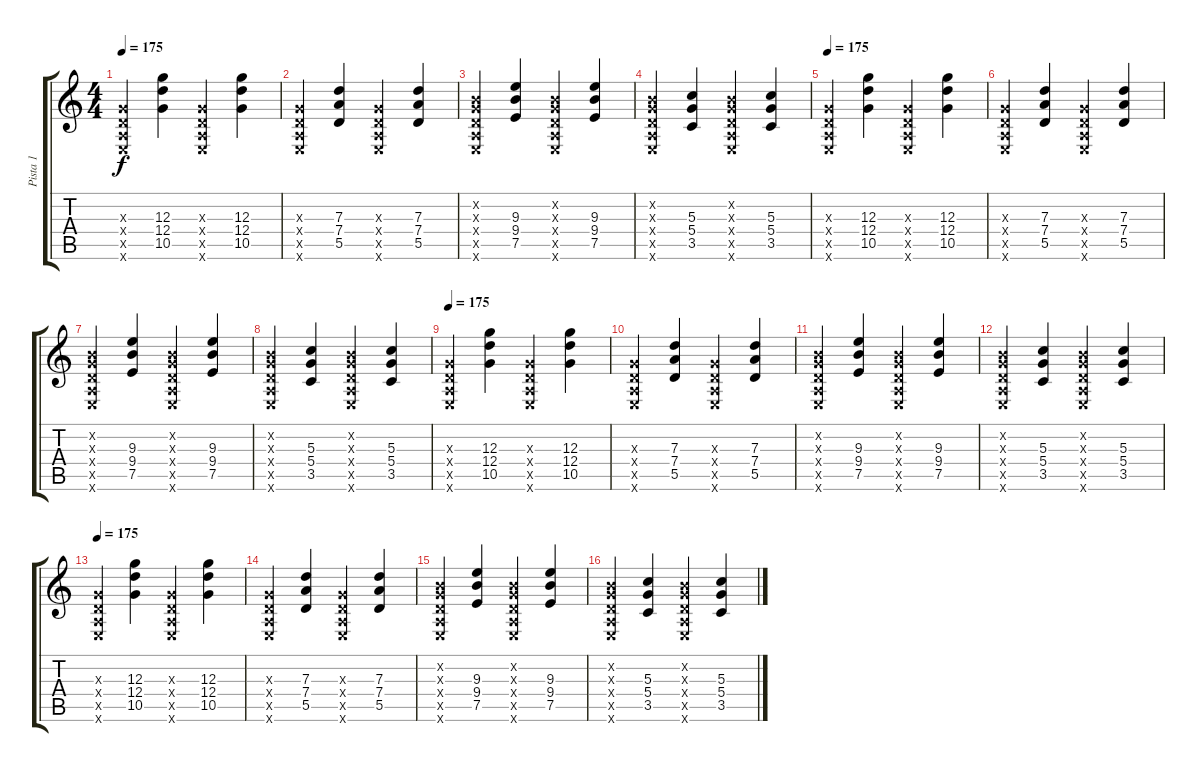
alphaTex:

\track ("Pista 1" "Pista 1") {instrument acousticguitarsteel}
\staff {score tabs}
\tuning (E4 B3 G3 D3 A2 E2) {hide}
\ts (4 4)
\tempo 175
\clef g2
\ks c
(0.3{x} 0.4{x} 0.5{x} 0.6{x}).4{dy f} (12.3 12.4 10.5).4 (0.3{x} 0.4{x} 0.5{x} 0.6{x}).4 (12.3 12.4 10.5).4 |
(0.3{x} 0.4{x} 0.5{x} 0.6{x}).4 (7.3 7.4 5.5).4 (0.3{x} 0.4{x} 0.5{x} 0.6{x}).4 (7.3 7.4 5.5).4 |
(0.2{x} 0.3{x} 0.4{x} 0.5{x} 0.6{x}).4 (9.3 9.4 7.5).4 (0.2{x} 0.3{x} 0.4{x} 0.5{x} 0.6{x}).4 (9.3 9.4 7.5).4 |
(0.2{x} 0.3{x} 0.4{x} 0.5{x} 0.6{x}).4 (5.3 5.4 3.5).4 (0.2{x} 0.3{x} 0.4{x} 0.5{x} 0.6{x}).4 (5.3 5.4 3.5).4 |
\tempo 175
(0.3{x} 0.4{x} 0.5{x} 0.6{x}).4 (12.3 12.4 10.5).4 (0.3{x} 0.4{x} 0.5{x} 0.6{x}).4 (12.3 12.4 10.5).4 |
(0.3{x} 0.4{x} 0.5{x} 0.6{x}).4 (7.3 7.4 5.5).4 (0.3{x} 0.4{x} 0.5{x} 0.6{x}).4 (7.3 7.4 5.5).4 |
(0.2{x} 0.3{x} 0.4{x} 0.5{x} 0.6{x}).4 (9.3 9.4 7.5).4 (0.2{x} 0.3{x} 0.4{x} 0.5{x} 0.6{x}).4 (9.3 9.4 7.5).4 |
(0.2{x} 0.3{x} 0.4{x} 0.5{x} 0.6{x}).4 (5.3 5.4 3.5).4 (0.2{x} 0.3{x} 0.4{x} 0.5{x} 0.6{x}).4 (5.3 5.4 3.5).4 |
\tempo 175
(0.3{x} 0.4{x} 0.5{x} 0.6{x}).4 (12.3 12.4 10.5).4 (0.3{x} 0.4{x} 0.5{x} 0.6{x}).4 (12.3 12.4 10.5).4 |
(0.3{x} 0.4{x} 0.5{x} 0.6{x}).4 (7.3 7.4 5.5).4 (0.3{x} 0.4{x} 0.5{x} 0.6{x}).4 (7.3 7.4 5.5).4 |
(0.2{x} 0.3{x} 0.4{x} 0.5{x} 0.6{x}).4 (9.3 9.4 7.5).4 (0.2{x} 0.3{x} 0.4{x} 0.5{x} 0.6{x}).4 (9.3 9.4 7.5).4 |
(0.2{x} 0.3{x} 0.4{x} 0.5{x} 0.6{x}).4 (5.3 5.4 3.5).4 (0.2{x} 0.3{x} 0.4{x} 0.5{x} 0.6{x}).4 (5.3 5.4 3.5).4 |
\tempo 175
(0.3{x} 0.4{x} 0.5{x} 0.6{x}).4 (12.3 12.4 10.5).4 (0.3{x} 0.4{x} 0.5{x} 0.6{x}).4 (12.3 12.4 10.5).4 |
(0.3{x} 0.4{x} 0.5{x} 0.6{x}).4 (7.3 7.4 5.5).4 (0.3{x} 0.4{x} 0.5{x} 0.6{x}).4 (7.3 7.4 5.5).4 |
(0.2{x} 0.3{x} 0.4{x} 0.5{x} 0.6{x}).4 (9.3 9.4 7.5).4 (0.2{x} 0.3{x} 0.4{x} 0.5{x} 0.6{x}).4 (9.3 9.4 7.5).4 |
(0.2{x} 0.3{x} 0.4{x} 0.5{x} 0.6{x}).4 (5.3 5.4 3.5).4 (0.2{x} 0.3{x} 0.4{x} 0.5{x} 0.6{x}).4 (5.3 5.4 3.5).4
